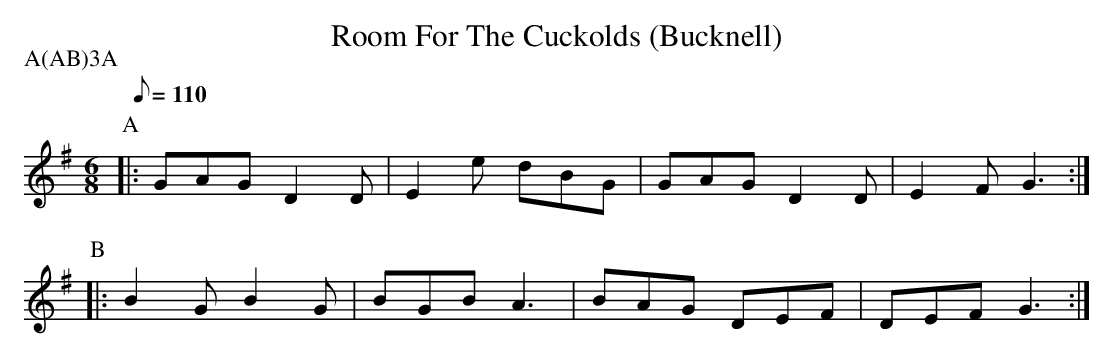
X:1
T:Room For The Cuckolds (Bucknell)
L:1/8
M:6/8
P:A(AB)3A
Q:110
K:Gmaj
P:A
|:GAG D2D|E2e dBG|GAG D2D|E2F G3:|
P:B
|:B2G B2G|BGB A3 |BAG DEF|DEF G3:|
